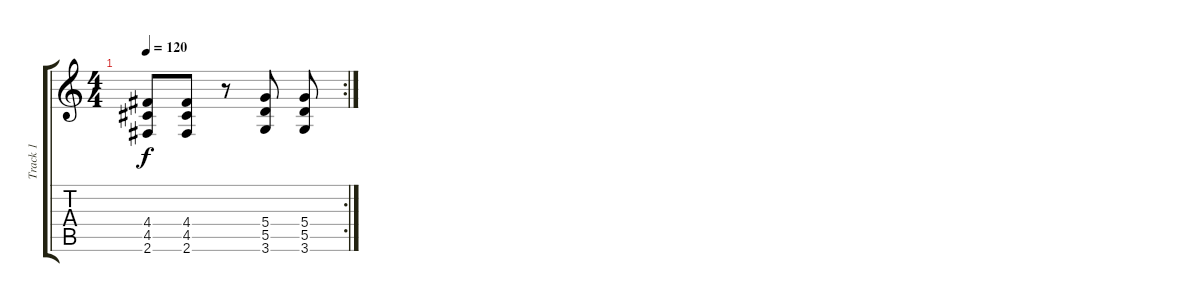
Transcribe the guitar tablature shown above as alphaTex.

\track ("Track 1" "Track 1") {solo instrument overdrivenguitar}
\staff {score tabs}
\tuning (E4 B3 G3 D3 A2 E2) {hide}
\rc 2
\ts (4 4)
\tempo 120
\clef g2
\ks c
(4.4 4.5 2.6).8{dy f} (4.4 4.5 2.6).8 r.8 (5.4 5.5 3.6).8 (5.4 5.5 3.6).8
